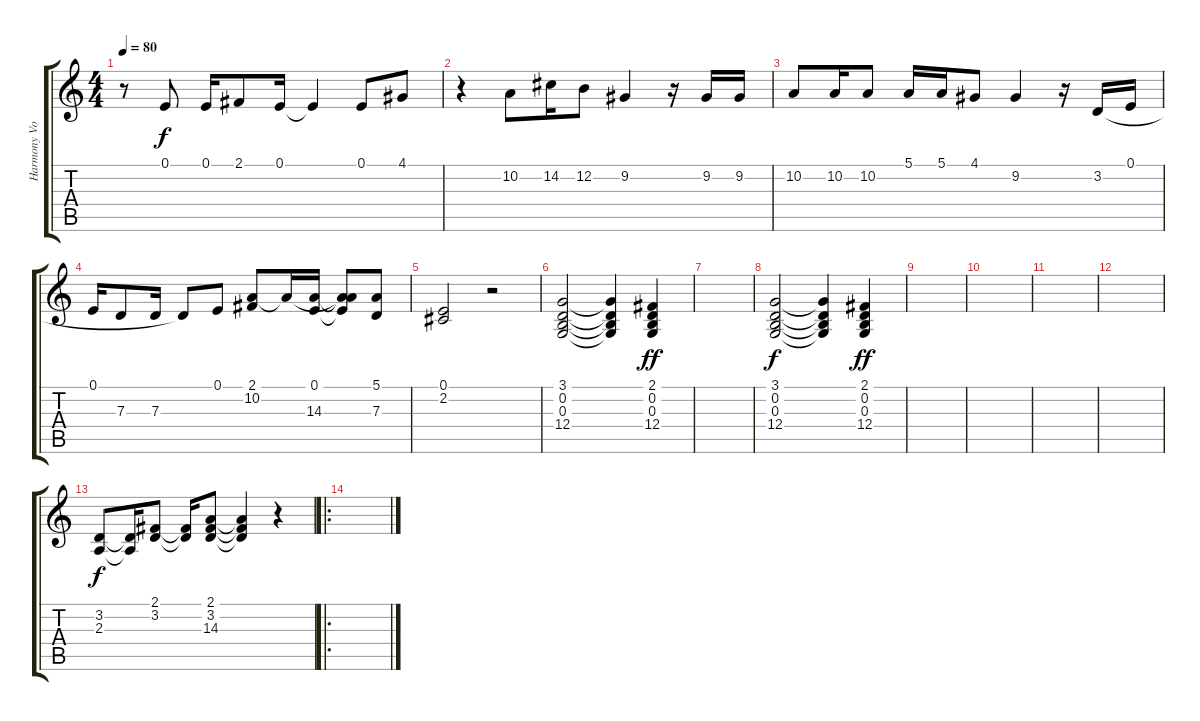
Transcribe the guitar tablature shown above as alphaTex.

\track ("Harmony Vocals" "Harmony Vo") {instrument sopranosax}
\staff {score tabs}
\tuning (E4 B3 G3 D3 A2 E2) {hide}
\ts (4 4)
\tempo 80
\clef g2
\ks c
r.8{dy f} 0.1.8 0.1.16 2.1.8 0.1.16 0.1{t}.4 0.1.8 4.1.8 |
r.4 10.2.8 14.2.16 12.2.8 9.2.4 r.16 9.2.16 9.2.16 |
10.2.8 10.2.16 10.2.8 5.1.16 5.1.16 4.1.8 9.2.4 r.16 3.2.16 0.1.16 |
0.1.16 7.3.8 7.3.16 3.2{t}.8 0.1.8 (2.1 10.2).8 10.2{t}.16 (0.1 14.3).16 (0.1{t} 10.2{t} 14.3{t}).8 (5.1 7.3).8 |
(0.1 2.2).2 r.2 |
(3.1 0.2 0.3 12.4).2 (3.1{t} 0.2{t} 0.3{t} 12.4{t}).4 (2.1 0.2 0.3 12.4).4{dy ff} |
|
(3.1 0.2 0.3 12.4).2{dy f} (3.1{t} 0.2{t} 0.3{t} 12.4{t}).4 (2.1 0.2 0.3 12.4).4{dy ff} |
|
|
|
|
(3.2 2.3).8{dy f} (3.2{t} 2.3{t}).16 (2.1 3.2).8 (2.1{t} 3.2{t}).16 (2.1 3.2 14.3).8 (2.1{t} 3.2{t} 14.3{t}).4 r.4 |
\ro
